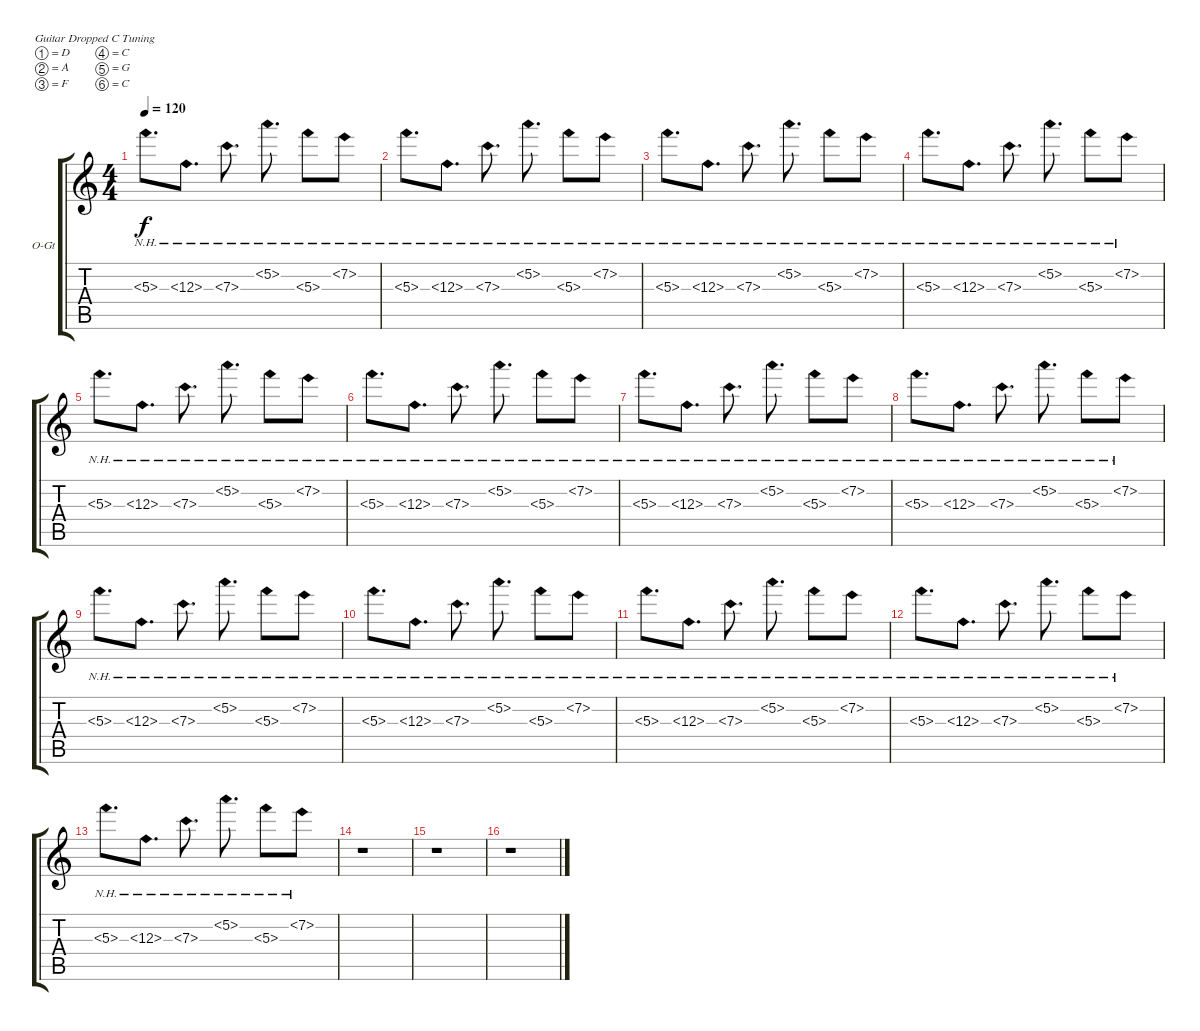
\bracketExtendMode groupsimilarinstruments
\firstSystemTrackNameOrientation horizontal
\otherSystemsTrackNameOrientation horizontal
\track ("Overdrive Guitar" "O-Gt") {instrument overdrivenguitar}
\staff {score tabs}
\tuning (D4 A3 F3 C3 G2 C2)
\ts (4 4)
\tempo 120
\clef g2
\ks c
5.3{nh}.8{d dy f} 12.3{nh}.8{d} 7.3{nh}.8{d} 5.2{nh}.8{d} 5.3{nh}.8 7.2{nh}.8 |
5.3{nh}.8{d} 12.3{nh}.8{d} 7.3{nh}.8{d} 5.2{nh}.8{d} 5.3{nh}.8 7.2{nh}.8 |
5.3{nh}.8{d} 12.3{nh}.8{d} 7.3{nh}.8{d} 5.2{nh}.8{d} 5.3{nh}.8 7.2{nh}.8 |
5.3{nh}.8{d} 12.3{nh}.8{d} 7.3{nh}.8{d} 5.2{nh}.8{d} 5.3{nh}.8 7.2{nh}.8 |
5.3{nh}.8{d} 12.3{nh}.8{d} 7.3{nh}.8{d} 5.2{nh}.8{d} 5.3{nh}.8 7.2{nh}.8 |
5.3{nh}.8{d} 12.3{nh}.8{d} 7.3{nh}.8{d} 5.2{nh}.8{d} 5.3{nh}.8 7.2{nh}.8 |
5.3{nh}.8{d} 12.3{nh}.8{d} 7.3{nh}.8{d} 5.2{nh}.8{d} 5.3{nh}.8 7.2{nh}.8 |
5.3{nh}.8{d} 12.3{nh}.8{d} 7.3{nh}.8{d} 5.2{nh}.8{d} 5.3{nh}.8 7.2{nh}.8 |
5.3{nh}.8{d} 12.3{nh}.8{d} 7.3{nh}.8{d} 5.2{nh}.8{d} 5.3{nh}.8 7.2{nh}.8 |
5.3{nh}.8{d} 12.3{nh}.8{d} 7.3{nh}.8{d} 5.2{nh}.8{d} 5.3{nh}.8 7.2{nh}.8 |
5.3{nh}.8{d} 12.3{nh}.8{d} 7.3{nh}.8{d} 5.2{nh}.8{d} 5.3{nh}.8 7.2{nh}.8 |
5.3{nh}.8{d} 12.3{nh}.8{d} 7.3{nh}.8{d} 5.2{nh}.8{d} 5.3{nh}.8 7.2{nh}.8 |
5.3{nh}.8{d} 12.3{nh}.8{d} 7.3{nh}.8{d} 5.2{nh}.8{d} 5.3{nh}.8 7.2{nh}.8 |
r.1 |
r.1 |
r.1
